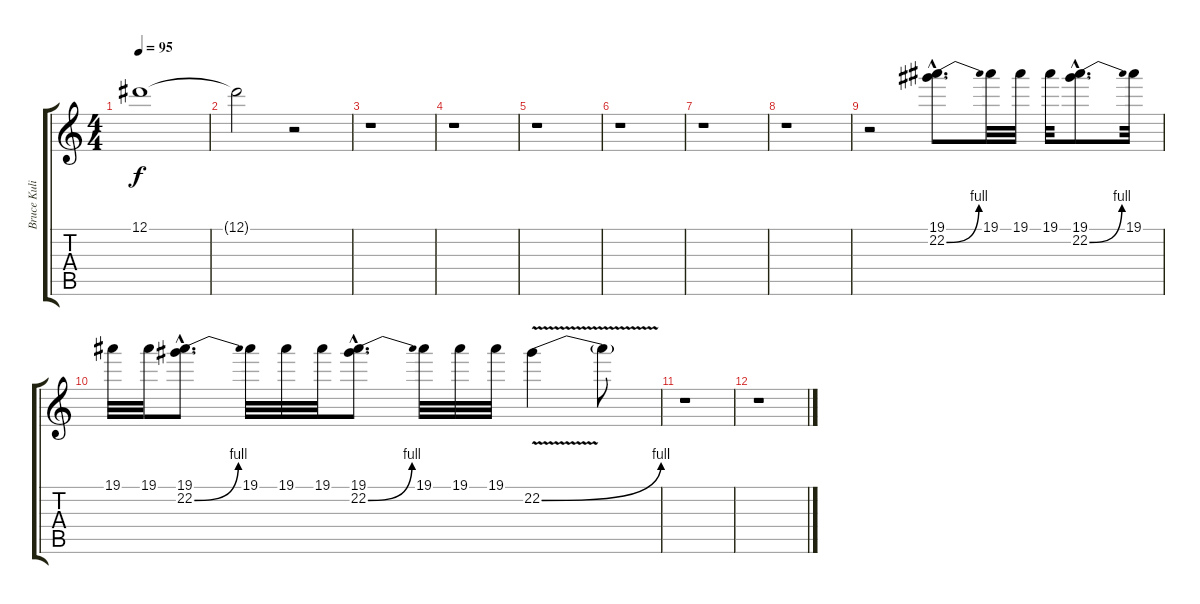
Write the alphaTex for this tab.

\track ("Bruce Kulick" "Bruce Kuli") {instrument overdrivenguitar}
\staff {score tabs}
\tuning (Eb4 Bb3 Gb3 Db3 Ab2 Eb2) {hide}
\ts (4 4)
\tempo 95
\clef g2
\ks c
12.1{t}.1{dy f} |
12.1{t}.2 r.2 |
r.1 |
r.1 |
r.1 |
r.1 |
r.1 |
r.1 |
r.2 (19.1{hac} 22.2{be (bend 0 0 60 4) hac}).8{d} 19.1.32 19.1.32 19.1.32 (19.1{hac} 22.2{be (bend 0 0 60 4) hac}).8{d} 19.1.32 |
19.1.32 19.1.32 (19.1{hac} 22.2{be (bend 0 0 60 4) hac}).8{d} 19.1.32 19.1.32 19.1.32 (19.1{hac} 22.2{be (bend 0 0 60 4) hac}).8{d} 19.1.32 19.1.32 19.1.32 22.2{be (bend 0 0 60 4) v}.4 22.2{t}.8 |
r.1 |
r.1
